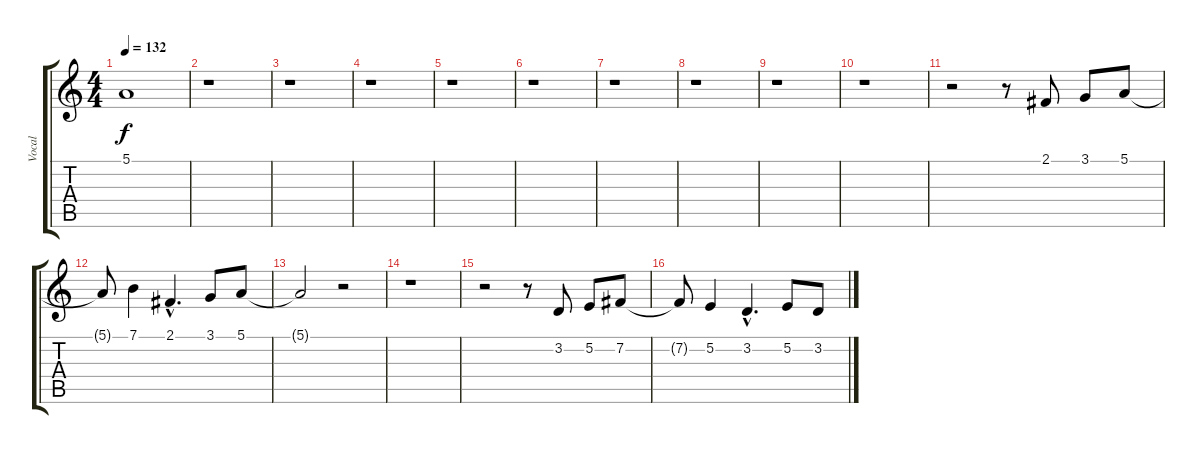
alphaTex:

\track ("Vocal" "Vocal") {instrument sopranosax}
\staff {score tabs}
\tuning (E4 B3 G3 D3 A2 E2) {hide}
\ts (4 4)
\tempo 132
\clef g2
\ks c
5.1{t}.1{dy f} |
r.1 |
r.1 |
r.1 |
r.1 |
r.1 |
r.1 |
r.1 |
r.1 |
r.1 |
r.2 r.8 2.1.8 3.1.8 5.1.8 |
5.1{t}.8 7.1.4 2.1{hac}.4{d} 3.1.8 5.1.8 |
5.1{t}.2 r.2 |
r.1 |
r.2 r.8 3.2.8 5.2.8 7.2.8 |
7.2{t}.8 5.2.4 3.2{hac}.4{d} 5.2.8 3.2.8
